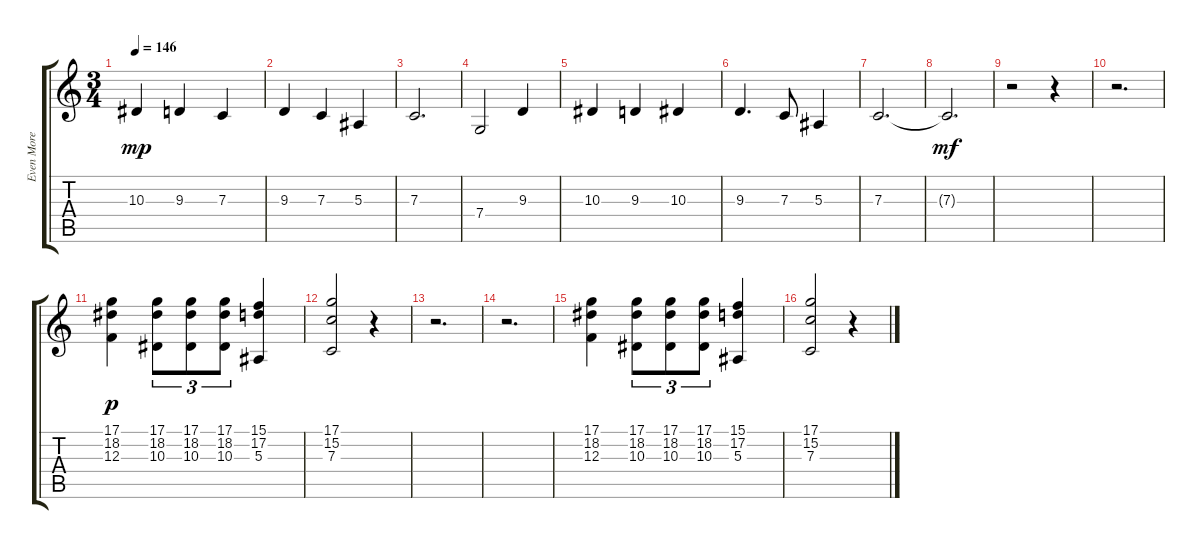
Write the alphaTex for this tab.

\track ("Even More More Keys" "Even More ") {instrument oboe}
\staff {score tabs}
\tuning (D4 A3 F3 C3 G2 C2) {hide}
\ts (3 4)
\tempo 146
\clef g2
\ks c
10.3.4{dy mp} 9.3.4 7.3.4 |
9.3.4 7.3.4 5.3.4 |
7.3.2{d} |
7.4.2 9.3.4 |
10.3.4 9.3.4 10.3.4 |
9.3.4{d} 7.3.8 5.3.4 |
7.3.2{d} |
7.3{t}.2{d dy mf} |
r.2 r.4 |
r.2{d} |
(17.1 18.2 12.3).4{dy p} (17.1 18.2 10.3).8{tu (3 2)} (17.1 18.2 10.3).8{tu (3 2)} (17.1 18.2 10.3).8{tu (3 2)} (15.1 17.2 5.3).4 |
(17.1 15.2 7.3).2 r.4 |
r.2{d} |
r.2{d} |
(17.1 18.2 12.3).4 (17.1 18.2 10.3).8{tu (3 2)} (17.1 18.2 10.3).8{tu (3 2)} (17.1 18.2 10.3).8{tu (3 2)} (15.1 17.2 5.3).4 |
(17.1 15.2 7.3).2 r.4
